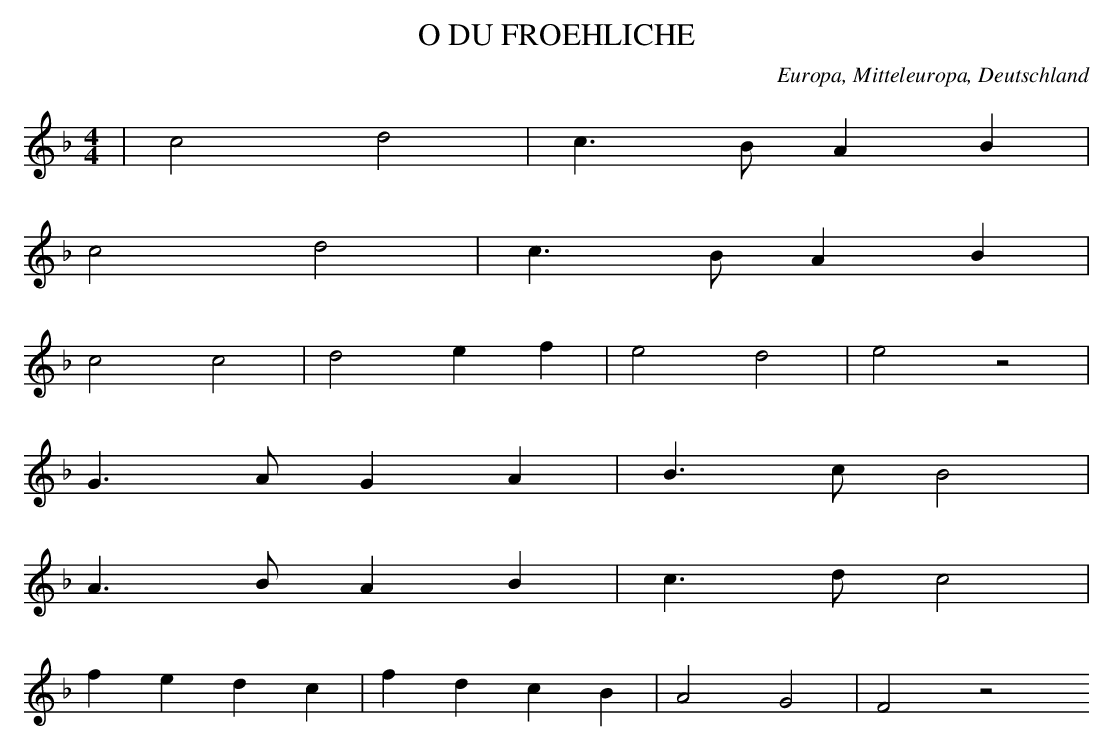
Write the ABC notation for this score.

X:1
T: O DU FROEHLICHE
O: Europa, Mitteleuropa, Deutschland
M: 4/4
L: 1/8
K: F
 | c4d4 | c3BA2B2 |
c4d4 | c3BA2B2 |
c4c4 | d4e2f2 | e4d4 | e4z4 |
G3AG2A2 | B3cB4 |
A3BA2B2 | c3dc4 |
f2e2d2c2 | f2d2c2B2 | A4G4 | F4z4
